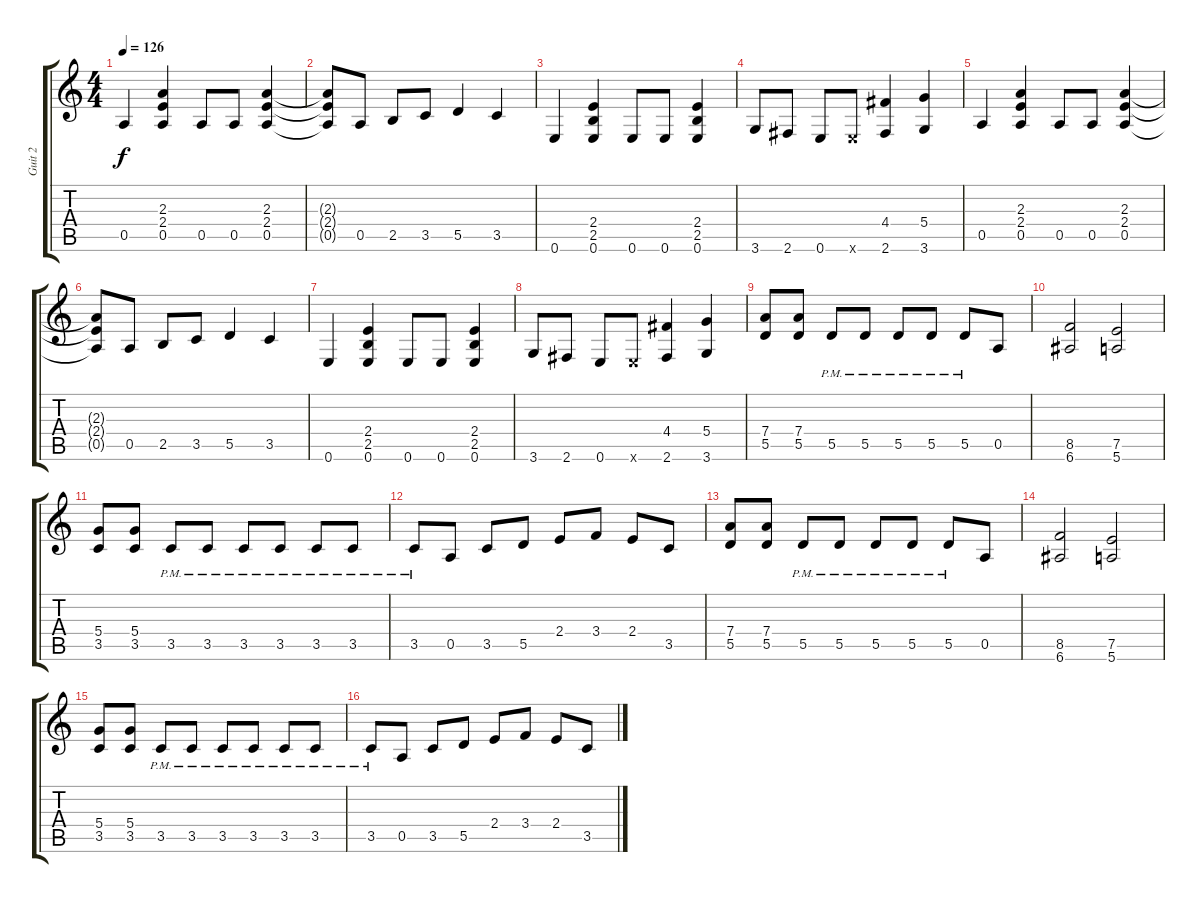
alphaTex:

\track ("Guit 2" "Guit 2") {instrument overdrivenguitar}
\staff {score tabs}
\tuning (E4 B3 G3 D3 A2 E2) {hide}
\ts (4 4)
\tempo 126
\clef g2
\ks c
0.5.4{dy f} (2.3 2.4 0.5).4 0.5.8 0.5.8 (2.3 2.4 0.5).4 |
(2.3{t} 2.4{t} 0.5{t}).8 0.5.8 2.5.8 3.5.8 5.5.4 3.5.4 |
0.6.4 (2.4 2.5 0.6).4 0.6.8 0.6.8 (2.4 2.5 0.6).4 |
3.6.8 2.6.8 0.6.8 0.6{x}.8 (4.4 2.6).4 (5.4 3.6).4 |
0.5.4 (2.3 2.4 0.5).4 0.5.8 0.5.8 (2.3 2.4 0.5).4 |
(2.3{t} 2.4{t} 0.5{t}).8 0.5.8 2.5.8 3.5.8 5.5.4 3.5.4 |
0.6.4 (2.4 2.5 0.6).4 0.6.8 0.6.8 (2.4 2.5 0.6).4 |
3.6.8 2.6.8 0.6.8 0.6{x}.8 (4.4 2.6).4 (5.4 3.6).4 |
(7.4 5.5).8 (7.4 5.5).8 5.5{pm}.8 5.5{pm}.8 5.5{pm}.8 5.5{pm}.8 5.5{pm}.8 0.5.8 |
(8.5 6.6).2 (7.5 5.6).2 |
(5.4 3.5).8 (5.4 3.5).8 3.5{pm}.8 3.5{pm}.8 3.5{pm}.8 3.5{pm}.8 3.5{pm}.8 3.5{pm}.8 |
3.5{pm}.8 0.5.8 3.5.8 5.5.8 2.4.8 3.4.8 2.4.8 3.5.8 |
(7.4 5.5).8 (7.4 5.5).8 5.5{pm}.8 5.5{pm}.8 5.5{pm}.8 5.5{pm}.8 5.5{pm}.8 0.5.8 |
(8.5 6.6).2 (7.5 5.6).2 |
(5.4 3.5).8 (5.4 3.5).8 3.5{pm}.8 3.5{pm}.8 3.5{pm}.8 3.5{pm}.8 3.5{pm}.8 3.5{pm}.8 |
3.5{pm}.8 0.5.8 3.5.8 5.5.8 2.4.8 3.4.8 2.4.8 3.5.8
